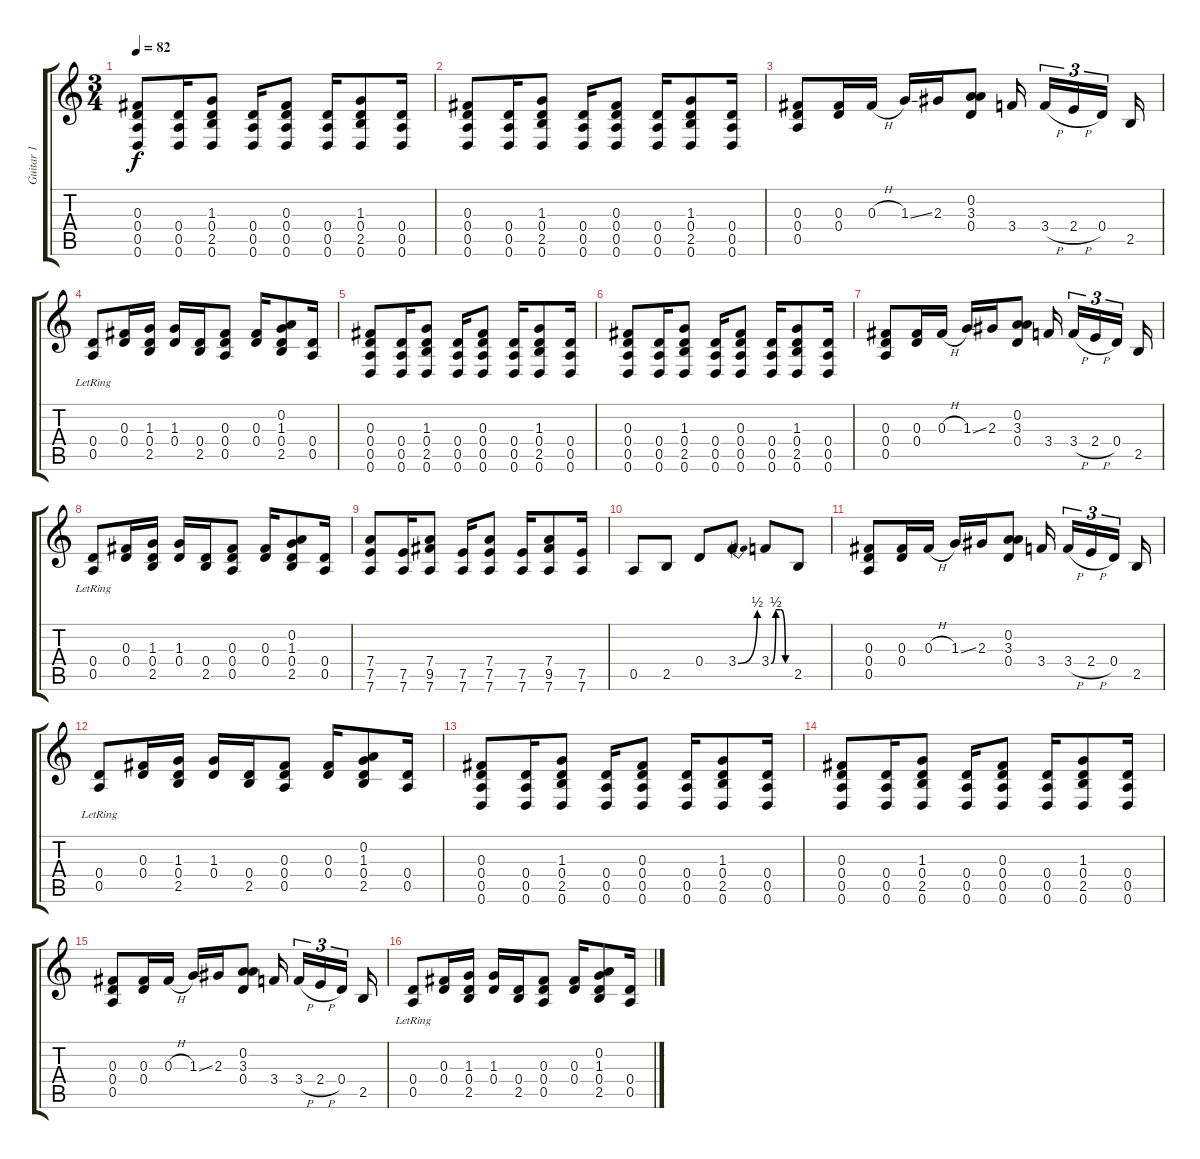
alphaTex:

\track ("Guitar 1" "Guitar 1") {instrument acousticguitarnylon}
\staff {score tabs}
\tuning (D4 A3 Gb3 D3 A2 D2) {hide}
\ts (3 4)
\tempo 82
\clef g2
\ks c
(0.3 0.4 0.5 0.6).8{dy f} (0.4 0.5 0.6).16 (1.3 0.4 2.5 0.6).8 (0.4 0.5 0.6).16 (0.3 0.4 0.5 0.6).8 (0.4 0.5 0.6).16 (1.3 0.4 2.5 0.6).8 (0.4 0.5 0.6).16 |
(0.3 0.4 0.5 0.6).8 (0.4 0.5 0.6).16 (1.3 0.4 2.5 0.6).8 (0.4 0.5 0.6).16 (0.3 0.4 0.5 0.6).8 (0.4 0.5 0.6).16 (1.3 0.4 2.5 0.6).8 (0.4 0.5 0.6).16 |
(0.3 0.4 0.5).8 (0.3 0.4).16 0.3{h}.16 1.3{ss}.16 2.3.16 (0.2 3.3 0.4).8 3.4.16 3.4{h}.16{tu (3 2)} 2.4{h}.16{tu (3 2)} 0.4.16{tu (3 2)} 2.5.16 |
(0.4 0.5{lr}).8 (0.3 0.4).16 (1.3 0.4 2.5).16 (1.3 0.4).16 (0.4 2.5).16 (0.3 0.4 0.5).8 (0.3 0.4).16 (0.2 1.3 0.4 2.5).8 (0.4 0.5).16 |
(0.3 0.4 0.5 0.6).8 (0.4 0.5 0.6).16 (1.3 0.4 2.5 0.6).8 (0.4 0.5 0.6).16 (0.3 0.4 0.5 0.6).8 (0.4 0.5 0.6).16 (1.3 0.4 2.5 0.6).8 (0.4 0.5 0.6).16 |
(0.3 0.4 0.5 0.6).8 (0.4 0.5 0.6).16 (1.3 0.4 2.5 0.6).8 (0.4 0.5 0.6).16 (0.3 0.4 0.5 0.6).8 (0.4 0.5 0.6).16 (1.3 0.4 2.5 0.6).8 (0.4 0.5 0.6).16 |
(0.3 0.4 0.5).8 (0.3 0.4).16 0.3{h}.16 1.3{ss}.16 2.3.16 (0.2 3.3 0.4).8 3.4.16 3.4{h}.16{tu (3 2)} 2.4{h}.16{tu (3 2)} 0.4.16{tu (3 2)} 2.5.16 |
(0.4 0.5{lr}).8 (0.3 0.4).16 (1.3 0.4 2.5).16 (1.3 0.4).16 (0.4 2.5).16 (0.3 0.4 0.5).8 (0.3 0.4).16 (0.2 1.3 0.4 2.5).8 (0.4 0.5).16 |
(7.4 7.5 7.6).8 (7.5 7.6).16 (7.4 9.5 7.6).8 (7.5 7.6).16 (7.4 7.5 7.6).8 (7.5 7.6).16 (7.4 9.5 7.6).8 (7.5 7.6).16 |
0.5.8 2.5.8 0.4.8 3.4{be (bend 0 0 60 2)}.8 3.4{be (custom 0 0 15 2 30 2 45 0 60 0)}.8 2.5.8 |
(0.3 0.4 0.5).8 (0.3 0.4).16 0.3{h}.16 1.3{ss}.16 2.3.16 (0.2 3.3 0.4).8 3.4.16 3.4{h}.16{tu (3 2)} 2.4{h}.16{tu (3 2)} 0.4.16{tu (3 2)} 2.5.16 |
(0.4 0.5{lr}).8 (0.3 0.4).16 (1.3 0.4 2.5).16 (1.3 0.4).16 (0.4 2.5).16 (0.3 0.4 0.5).8 (0.3 0.4).16 (0.2 1.3 0.4 2.5).8 (0.4 0.5).16 |
(0.3 0.4 0.5 0.6).8 (0.4 0.5 0.6).16 (1.3 0.4 2.5 0.6).8 (0.4 0.5 0.6).16 (0.3 0.4 0.5 0.6).8 (0.4 0.5 0.6).16 (1.3 0.4 2.5 0.6).8 (0.4 0.5 0.6).16 |
(0.3 0.4 0.5 0.6).8 (0.4 0.5 0.6).16 (1.3 0.4 2.5 0.6).8 (0.4 0.5 0.6).16 (0.3 0.4 0.5 0.6).8 (0.4 0.5 0.6).16 (1.3 0.4 2.5 0.6).8 (0.4 0.5 0.6).16 |
(0.3 0.4 0.5).8 (0.3 0.4).16 0.3{h}.16 1.3{ss}.16 2.3.16 (0.2 3.3 0.4).8 3.4.16 3.4{h}.16{tu (3 2)} 2.4{h}.16{tu (3 2)} 0.4.16{tu (3 2)} 2.5.16 |
(0.4 0.5{lr}).8 (0.3 0.4).16 (1.3 0.4 2.5).16 (1.3 0.4).16 (0.4 2.5).16 (0.3 0.4 0.5).8 (0.3 0.4).16 (0.2 1.3 0.4 2.5).8 (0.4 0.5).16
